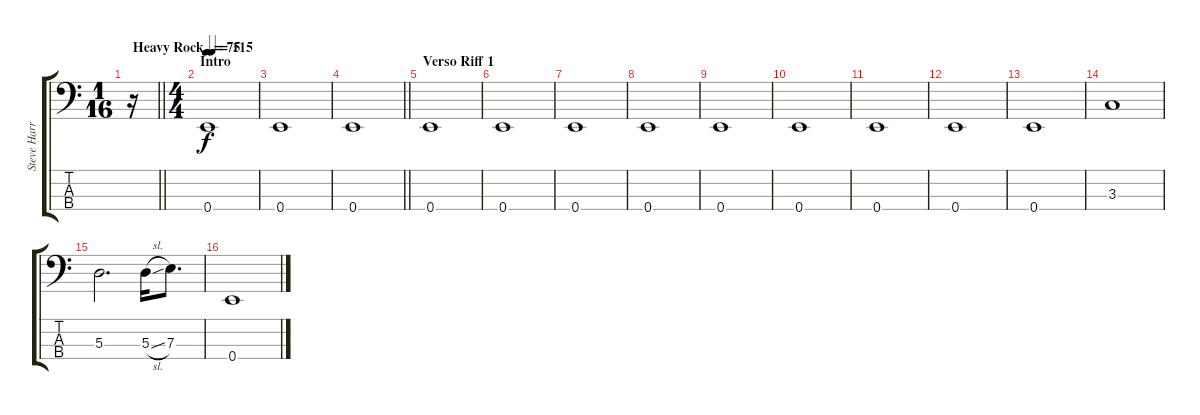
\track ("Steve Harris" "Steve Harr") {instrument electricbassfinger}
\staff {score tabs}
\tuning (G2 D2 A1 E1) {hide}
\ts (1 16)
\tempo (115 "Heavy Rock")
\clef f4
\barLineRight lightlight
\ks c
r.16{dy f instrument electricbassfinger} |
\ts (4 4)
\section ("" "Intro")
\tempo 75
0.4.1 |
0.4.1 |
\barLineRight lightlight
0.4.1 |
\section ("" "Verso Riff 1")
0.4.1 |
0.4.1 |
0.4.1 |
0.4.1 |
0.4.1 |
0.4.1 |
0.4.1 |
0.4.1 |
0.4.1 |
3.3.1 |
5.3.2{d} 5.3{sl}.16 7.3.8{d} |
0.4.1
